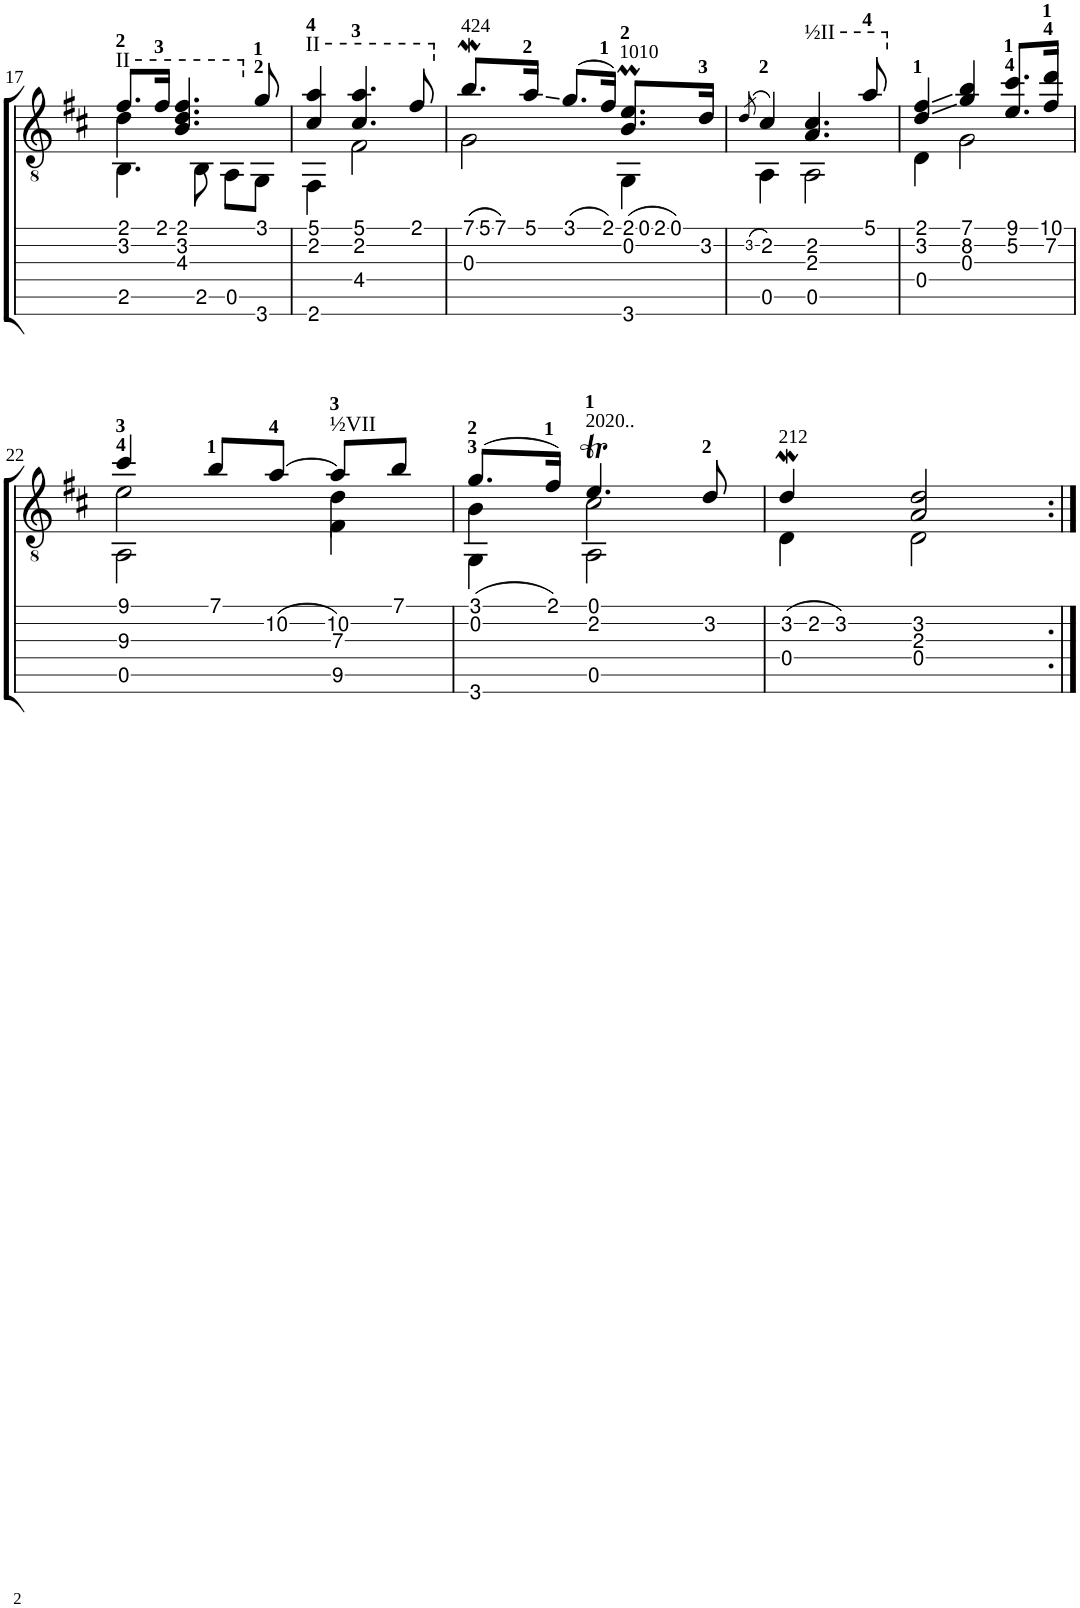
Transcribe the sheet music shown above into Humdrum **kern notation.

**kern	**kern
*part1	*part1
*staff2	*staff1
*I"Classical Guitar	*
*I'Guit.	*
!!LO:PB:g=z
*	*clefGv2
*k[f#c#]	*k[f#c#]
*M3/4	*M3/4
=17	=17
*^	*^
*	*^	*	*^
!	!	!	!LO:TX:a:B:t=2	!	!
!	!	!	!LO:TX:a:t=II	!	!
8.f#L	4.BB	4d	8.f#/L	4.BB\	4d\
!	!	!	!LO:TX:a:B:t=3	!	!
16f#Jk	.	.	16f#/Jk	.	.
4.B 4.d 4.f#	.	2ryy	4.B/ 4.d/ 4.f#/	.	2ryy
.	8BB	.	.	8BB\	.
.	8AAL	.	.	8AA\L	.
!	!	!	!LO:TX:a:B:t=2	!	!
!	!	!	!LO:TX:a:B:t=1	!	!
8g	8GGJ	.	8g/	8GG\J	.
*	*v	*v	*	*	*
*	*	*	*v	*v
=18	=18	=18	=18
!	!	!LO:TX:a:B:t=4	!
!	!	!LO:TX:a:t=II	!
4c# 4a	4FF#	4c#/ 4a/	4FF#\
!	!	!LO:TX:a:B:t=3	!
4.c# 4.a	2F#	4.c#/ 4.a/	2F#\
8f#	.	8f#/	.
=19	=19	=19	=19
!	!	!LO:TX:a:t=424	!
32bLLL	2G	8.bW/L	2G\
32aJJ	.	.	.
8b	.	.	.
!	!	!LO:TX:a:B:t=2	!
16aJk	.	16a/Jk	.
8.gL	.	(8.g/L	.
!	!	!LO:TX:a:B:t=1	!
16f#Jk	.	16f#/Jk)	.
*Xtuplet	*	*	*
!	!	!LO:TX:a:t=1010	!
!	!	!LO:TX:a:B:t=2	!
48B\ 48f#\LLL	4GG	8.B/M 8.e/ML	4GG\
48e	.	.	.
48f#JJ	.	.	.
8e	.	.	.
!	!	!LO:TX:a:B:t=3	!
16dJk	.	16d/Jk	.
=20	=20	=20	=20
qd	.	(8qd/	.
!	!	!LO:TX:a:B:t=2	!
4c#	4AA	4c#/)	4AA\
!	!	!LO:TX:a:t=½II	!
4.A 4.c#	2AA	4.A/ 4.c#/	2AA\
!	!	!LO:TX:a:B:t=4	!
8a	.	8a/	.
=21	=21	=21	=21
!	!	!LO:TX:a:B:t=1	!
4d 4f#	4D	4d/ 4f#/	4D\
4g 4b	2G	4g/ 4b/	2G\
!	!	!LO:TX:a:B:t=4	!
!	!	!LO:TX:a:B:t=1	!
8.e\ 8.cc#\L	.	8.e/ 8.cc#/L	.
!	!	!LO:TX:a:B:t=4	!
!	!	!LO:TX:a:B:t=1	!
16f#\ 16dd\Jk	.	16f#/ 16dd/Jk	.
!!LO:LB:g=z
=22	=22	=22	=22
*	*^	*	*^
!	!	!	!LO:TX:a:B:t=4	!	!
!	!	!	!LO:TX:a:B:t=3	!	!
4cc#	2AA	2e	4cc#/	2AA\	2e\
!	!	!	!LO:TX:a:B:t=1	!	!
8bL	.	.	8b/L	.	.
!	!	!	!LO:TX:a:B:t=4	!	!
[8aJ	.	.	[8a/J	.	.
!	!	!	!LO:TX:a:B:t=3	!	!
!	!	!	!LO:TX:a:t=½VII	!	!
8aL]	4F#	4d	8a/L]	4F#\	4d\
8bJ	.	.	8b/J	.	.
=23	=23	=23	=23	=23	=23
!	!	!	!LO:TX:a:B:t=3	!	!
!	!	!	!LO:TX:a:B:t=2	!	!
8.gL	4GG	4B	(8.g/L	4GG\	4B\
!	!	!	!LO:TX:a:B:t=1	!	!
16f#Jk	.	.	16f#/Jk)	.	.
!	!	!	!LO:TX:a:t=2020..	!	!
!	!	!	!LO:TX:a:B:t=1	!	!
4.e	2AA	2c#	4.eT/	2AA\	2c#\
!	!	!	!LO:TX:a:B:t=2	!	!
8d	.	.	8d/	.	.
*	*v	*v	*	*	*
*	*	*	*v	*v
=24	=24	=24	=24
!	!	!LO:TX:a:t=212	!
32dLLL	4D	4dw/	4D\
32c#JJ	.	.	.
8.dJ	.	.	.
2A 2d	2D	2A/ 2d/	2D\
*v	*v	*	*
*	*v	*v
=:|!	=:|!
*-	*-
